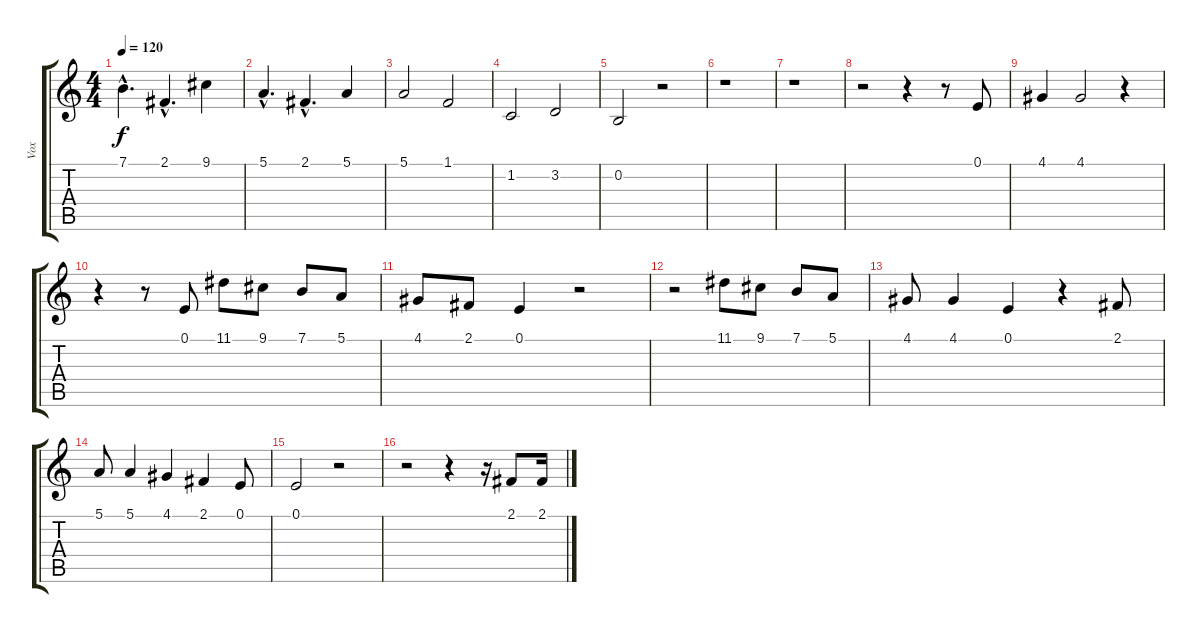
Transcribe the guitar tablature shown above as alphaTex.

\track ("Vox" "Vox") {instrument drawbarorgan}
\staff {score tabs}
\tuning (E4 B3 G3 D3 A2 E2) {hide}
\ts (4 4)
\tempo 120
\clef g2
\ks c
7.1{hac}.4{d dy f} 2.1{hac}.4{d} 9.1.4 |
5.1{hac}.4{d} 2.1{hac}.4{d} 5.1.4 |
5.1.2 1.1.2 |
1.2.2 3.2.2 |
0.2.2 r.2 |
r.1 |
r.1 |
r.2 r.4 r.8 0.1.8 |
4.1.4 4.1.2 r.4 |
r.4 r.8 0.1.8 11.1.8 9.1.8 7.1.8 5.1.8 |
4.1.8 2.1.8 0.1.4 r.2 |
r.2 11.1.8 9.1.8 7.1.8 5.1.8 |
4.1.8 4.1.4 0.1.4 r.4 2.1.8 |
5.1.8 5.1.4 4.1.4 2.1.4 0.1.8 |
0.1.2 r.2 |
r.2 r.4 r.16 2.1.8 2.1.16
